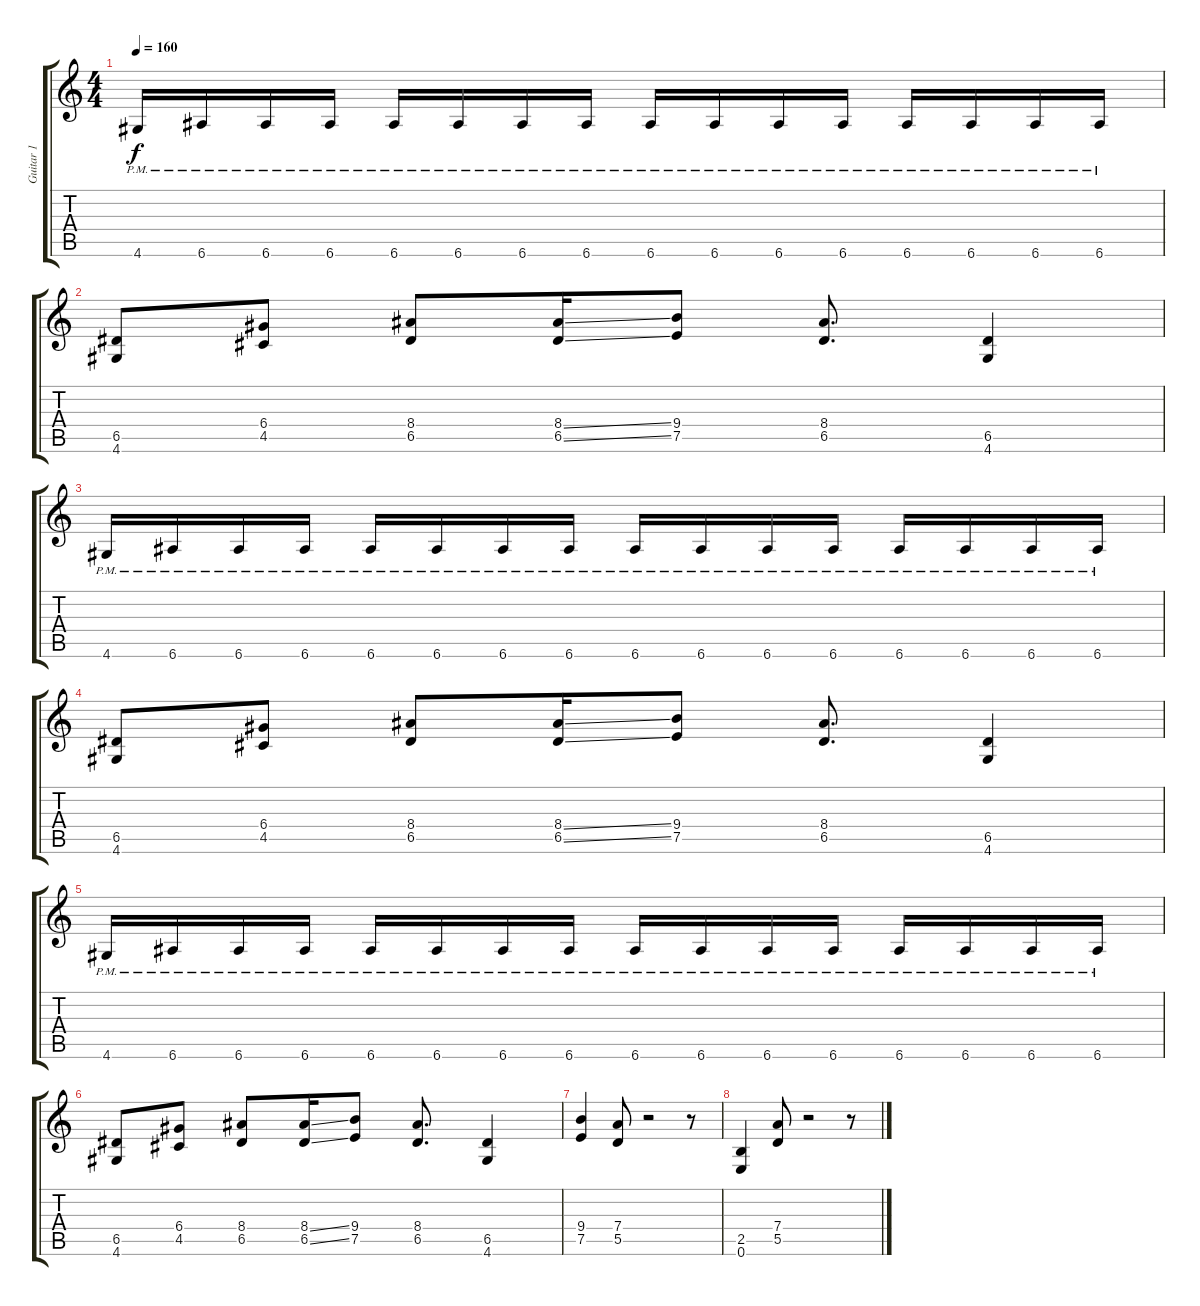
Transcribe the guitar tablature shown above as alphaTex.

\track ("Guitar 1" "Guitar 1") {instrument distortionguitar}
\staff {score tabs}
\tuning (E4 B3 G3 D3 A2 E2) {hide}
\ts (4 4)
\tempo 160
\clef g2
\ks c
4.6{pm}.16{dy f} 6.6{pm}.16 6.6{pm}.16 6.6{pm}.16 6.6{pm}.16 6.6{pm}.16 6.6{pm}.16 6.6{pm}.16 6.6{pm}.16 6.6{pm}.16 6.6{pm}.16 6.6{pm}.16 6.6{pm}.16 6.6{pm}.16 6.6{pm}.16 6.6{pm}.16 |
(6.5 4.6).8 (6.4 4.5).8 (8.4 6.5).8 (8.4{ss} 6.5{ss}).16 (9.4 7.5).8 (8.4 6.5).8{d} (6.5 4.6).4 |
4.6{pm}.16 6.6{pm}.16 6.6{pm}.16 6.6{pm}.16 6.6{pm}.16 6.6{pm}.16 6.6{pm}.16 6.6{pm}.16 6.6{pm}.16 6.6{pm}.16 6.6{pm}.16 6.6{pm}.16 6.6{pm}.16 6.6{pm}.16 6.6{pm}.16 6.6{pm}.16 |
(6.5 4.6).8 (6.4 4.5).8 (8.4 6.5).8 (8.4{ss} 6.5{ss}).16 (9.4 7.5).8 (8.4 6.5).8{d} (6.5 4.6).4 |
4.6{pm}.16 6.6{pm}.16 6.6{pm}.16 6.6{pm}.16 6.6{pm}.16 6.6{pm}.16 6.6{pm}.16 6.6{pm}.16 6.6{pm}.16 6.6{pm}.16 6.6{pm}.16 6.6{pm}.16 6.6{pm}.16 6.6{pm}.16 6.6{pm}.16 6.6{pm}.16 |
(6.5 4.6).8 (6.4 4.5).8 (8.4 6.5).8 (8.4{ss} 6.5{ss}).16 (9.4 7.5).8 (8.4 6.5).8{d} (6.5 4.6).4 |
(9.4 7.5).4 (7.4 5.5).8 r.2 r.8 |
(2.5 0.6).4 (7.4 5.5).8 r.2 r.8
